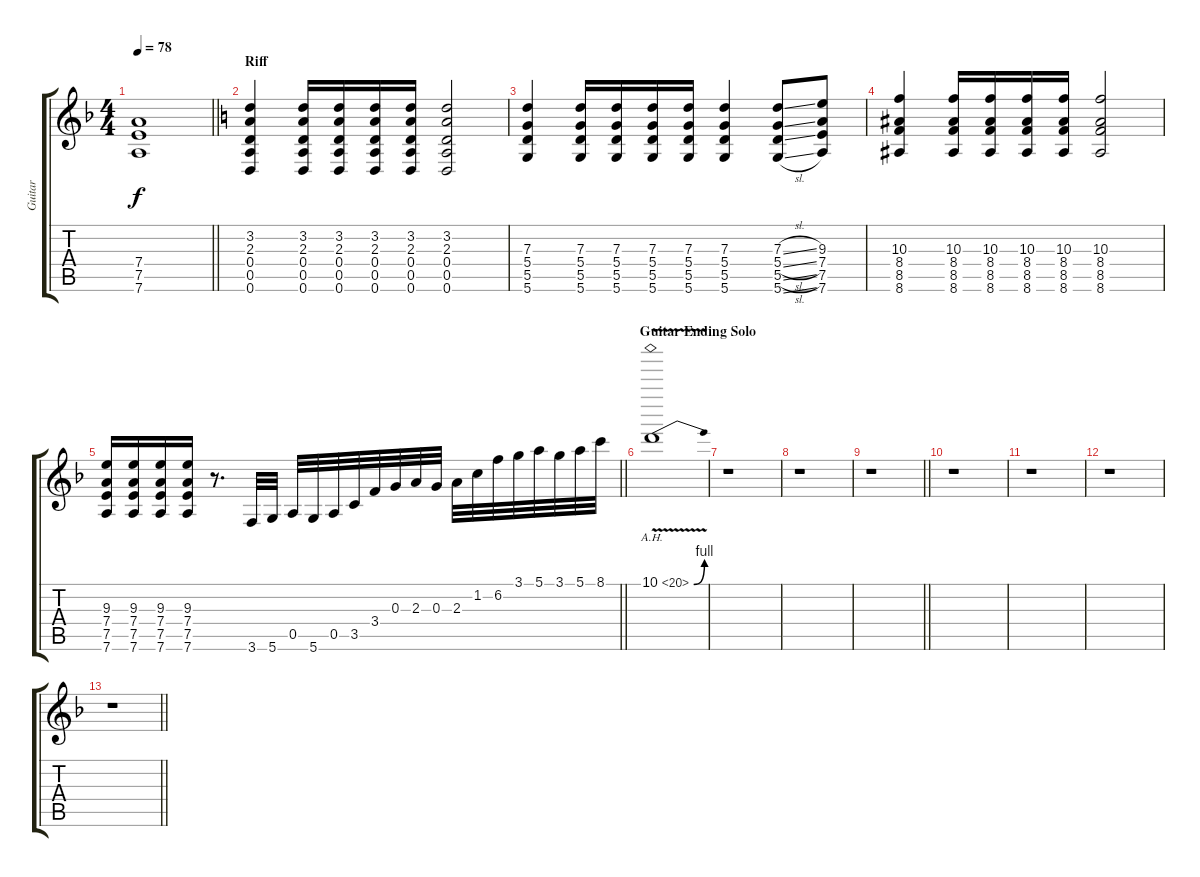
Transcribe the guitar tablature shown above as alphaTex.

\track ("Guitar" "Guitar") {instrument distortionguitar}
\staff {score tabs}
\tuning (E4 B3 G3 D3 A2 D2) {hide}
\ts (4 4)
\tempo 78
\clef g2
\barLineRight lightlight
\ks f
(7.4 7.5 7.6).1{dy f} |
\section ("" "Riff")
\ks c
(3.2 2.3 0.4 0.5 0.6).4 (3.2 2.3 0.4 0.5 0.6).16 (3.2 2.3 0.4 0.5 0.6).16 (3.2 2.3 0.4 0.5 0.6).16 (3.2 2.3 0.4 0.5 0.6).16 (3.2 2.3 0.4 0.5 0.6).2 |
(7.3 5.4 5.5 5.6).4 (7.3 5.4 5.5 5.6).16 (7.3 5.4 5.5 5.6).16 (7.3 5.4 5.5 5.6).16 (7.3 5.4 5.5 5.6).16 (7.3 5.4 5.5 5.6).4 (7.3{sl} 5.4{sl} 5.5{sl} 5.6{sl}).8 (9.3 7.4 7.5 7.6).8 |
(10.3 8.4 8.5 8.6).4 (10.3 8.4 8.5 8.6).16 (10.3 8.4 8.5 8.6).16 (10.3 8.4 8.5 8.6).16 (10.3 8.4 8.5 8.6).16 (10.3 8.4 8.5 8.6).2 |
\barLineRight lightlight
\ks f
(9.3 7.4 7.5 7.6).16 (9.3 7.4 7.5 7.6).16 (9.3 7.4 7.5 7.6).16 (9.3 7.4 7.5 7.6).16 r.8{d} 3.6.32 5.6.32 0.5.32 5.6.32 0.5.32 3.5.32 3.4.32 0.3.32 2.3.32 0.3.32 2.3.32 1.2.32 6.2.32 3.1.32 5.1.32 3.1.32 5.1.32 8.1.32 |
\section ("" "Guitar Ending Solo")
10.1{be (bend 0 0 60 4) ah 10 v}.1 |
r.1 |
r.1 |
\barLineRight lightlight
r.1 |
r.1 |
r.1 |
r.1 |
\barLineRight lightlight
r.1
